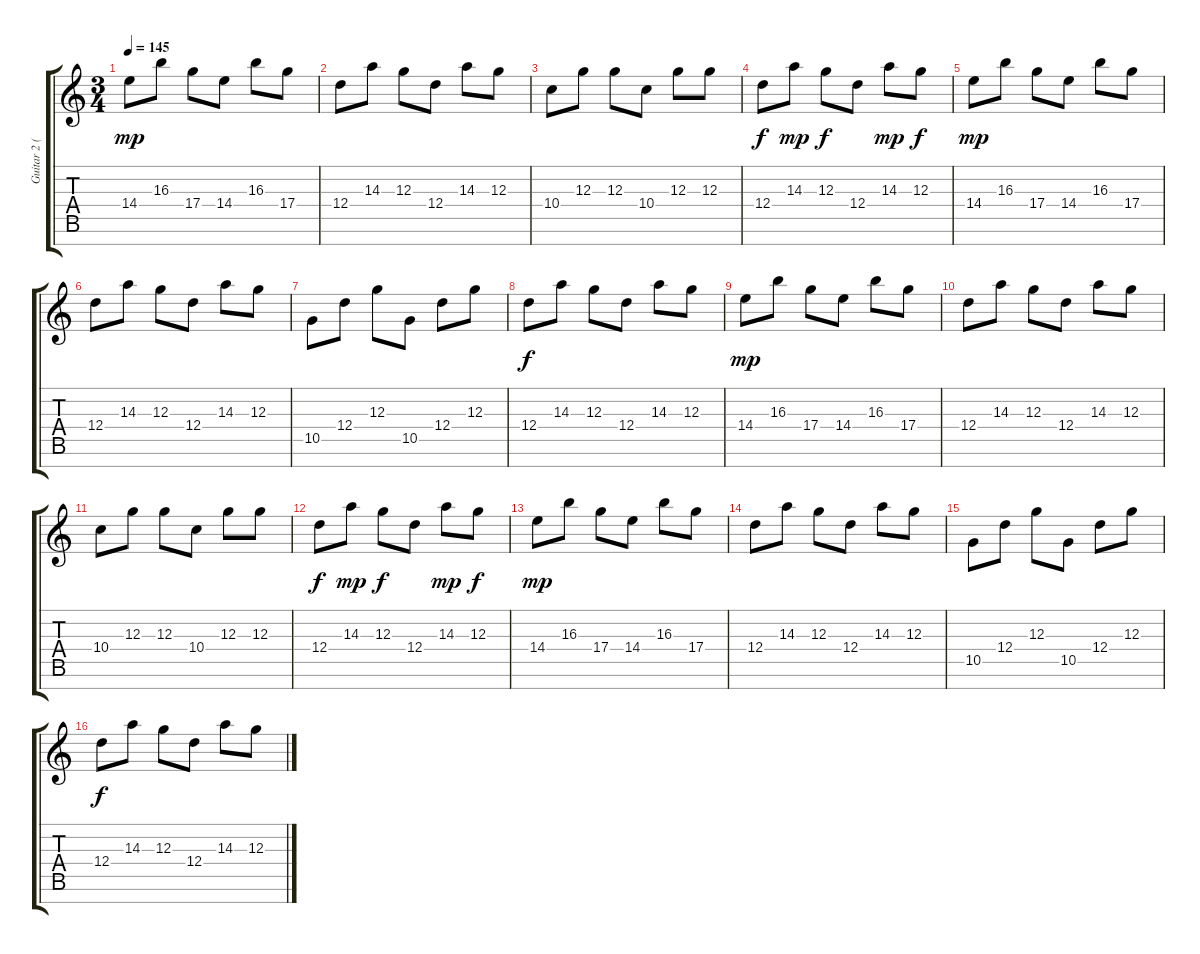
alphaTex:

\track ("Guitar 2 (OD)" "Guitar 2 (") {instrument distortionguitar}
\staff {score tabs}
\tuning (E4 B3 G3 D3 A2 E2 B1) {hide}
\ts (3 4)
\tempo 145
\clef g2
\ks c
14.4.8{dy mp} 16.3.8 17.4.8 14.4.8 16.3.8 17.4.8 |
12.4.8 14.3.8 12.3.8 12.4.8 14.3.8 12.3.8 |
10.4.8 12.3.8 12.3.8 10.4.8 12.3.8 12.3.8 |
12.4.8{dy f} 14.3.8{dy mp} 12.3.8{dy f} 12.4.8 14.3.8{dy mp} 12.3.8{dy f} |
14.4.8{dy mp} 16.3.8 17.4.8 14.4.8 16.3.8 17.4.8 |
12.4.8 14.3.8 12.3.8 12.4.8 14.3.8 12.3.8 |
10.5.8 12.4.8 12.3.8 10.5.8 12.4.8 12.3.8 |
12.4.8{dy f} 14.3.8 12.3.8 12.4.8 14.3.8 12.3.8 |
14.4.8{dy mp} 16.3.8 17.4.8 14.4.8 16.3.8 17.4.8 |
12.4.8 14.3.8 12.3.8 12.4.8 14.3.8 12.3.8 |
10.4.8 12.3.8 12.3.8 10.4.8 12.3.8 12.3.8 |
12.4.8{dy f} 14.3.8{dy mp} 12.3.8{dy f} 12.4.8 14.3.8{dy mp} 12.3.8{dy f} |
14.4.8{dy mp} 16.3.8 17.4.8 14.4.8 16.3.8 17.4.8 |
12.4.8 14.3.8 12.3.8 12.4.8 14.3.8 12.3.8 |
10.5.8 12.4.8 12.3.8 10.5.8 12.4.8 12.3.8 |
12.4.8{dy f} 14.3.8 12.3.8 12.4.8 14.3.8 12.3.8
